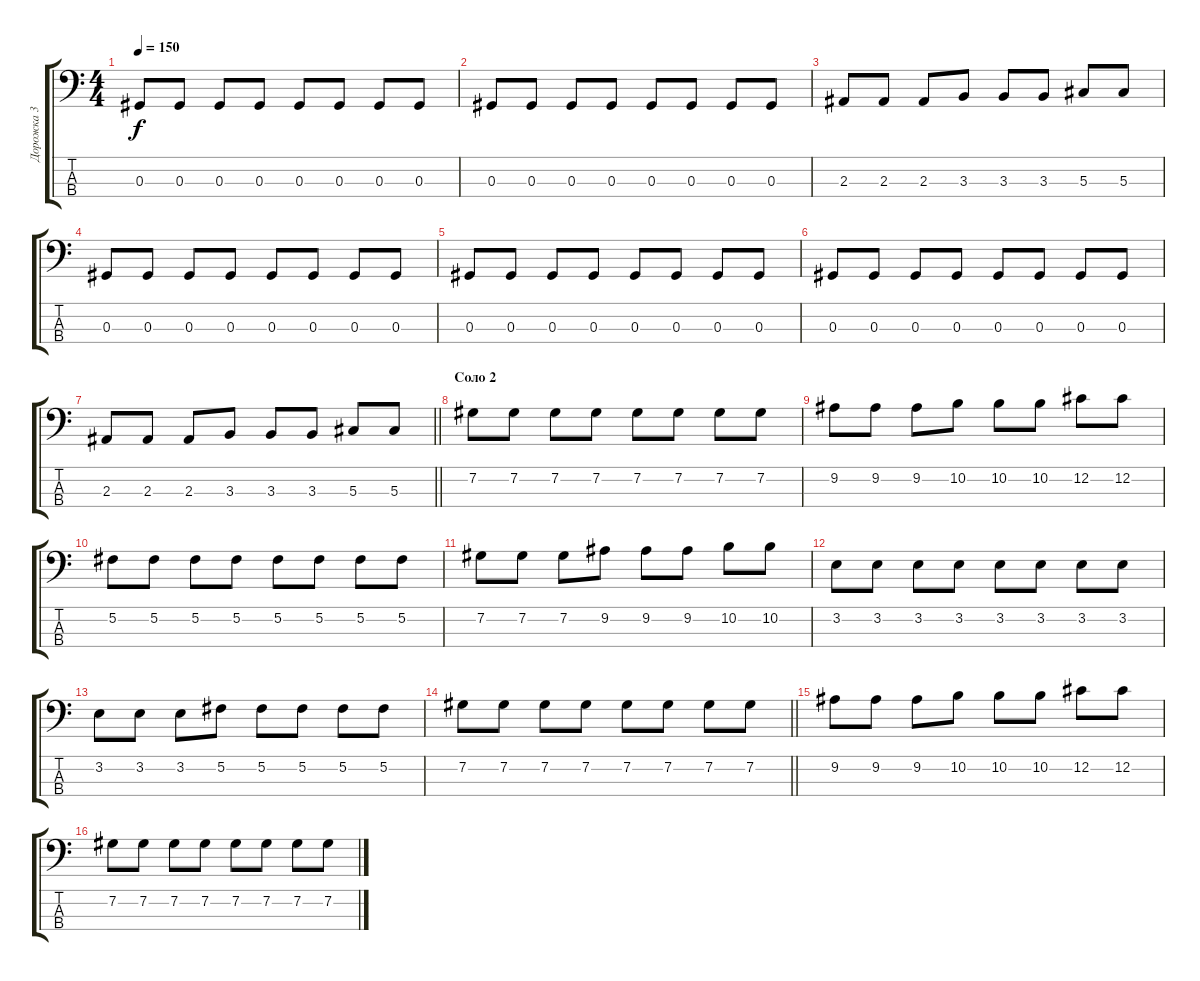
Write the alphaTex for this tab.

\track ("Дорожка 3" "Дорожка 3") {instrument electricbasspick}
\staff {score tabs}
\tuning (Gb2 Db2 Ab1 Eb1) {hide}
\ts (4 4)
\tempo 150
\clef f4
\ks c
0.3.8{dy f} 0.3.8 0.3.8 0.3.8 0.3.8 0.3.8 0.3.8 0.3.8 |
0.3.8 0.3.8 0.3.8 0.3.8 0.3.8 0.3.8 0.3.8 0.3.8 |
2.3.8 2.3.8 2.3.8 3.3.8 3.3.8 3.3.8 5.3.8 5.3.8 |
0.3.8 0.3.8 0.3.8 0.3.8 0.3.8 0.3.8 0.3.8 0.3.8 |
0.3.8 0.3.8 0.3.8 0.3.8 0.3.8 0.3.8 0.3.8 0.3.8 |
0.3.8 0.3.8 0.3.8 0.3.8 0.3.8 0.3.8 0.3.8 0.3.8 |
\barLineRight lightlight
2.3.8 2.3.8 2.3.8 3.3.8 3.3.8 3.3.8 5.3.8 5.3.8 |
\section ("" "Соло 2")
7.2.8 7.2.8 7.2.8 7.2.8 7.2.8 7.2.8 7.2.8 7.2.8 |
9.2.8 9.2.8 9.2.8 10.2.8 10.2.8 10.2.8 12.2.8 12.2.8 |
5.2.8 5.2.8 5.2.8 5.2.8 5.2.8 5.2.8 5.2.8 5.2.8 |
7.2.8 7.2.8 7.2.8 9.2.8 9.2.8 9.2.8 10.2.8 10.2.8 |
3.2.8 3.2.8 3.2.8 3.2.8 3.2.8 3.2.8 3.2.8 3.2.8 |
3.2.8 3.2.8 3.2.8 5.2.8 5.2.8 5.2.8 5.2.8 5.2.8 |
\barLineRight lightlight
7.2.8 7.2.8 7.2.8 7.2.8 7.2.8 7.2.8 7.2.8 7.2.8 |
9.2.8 9.2.8 9.2.8 10.2.8 10.2.8 10.2.8 12.2.8 12.2.8 |
7.2.8 7.2.8 7.2.8 7.2.8 7.2.8 7.2.8 7.2.8 7.2.8
